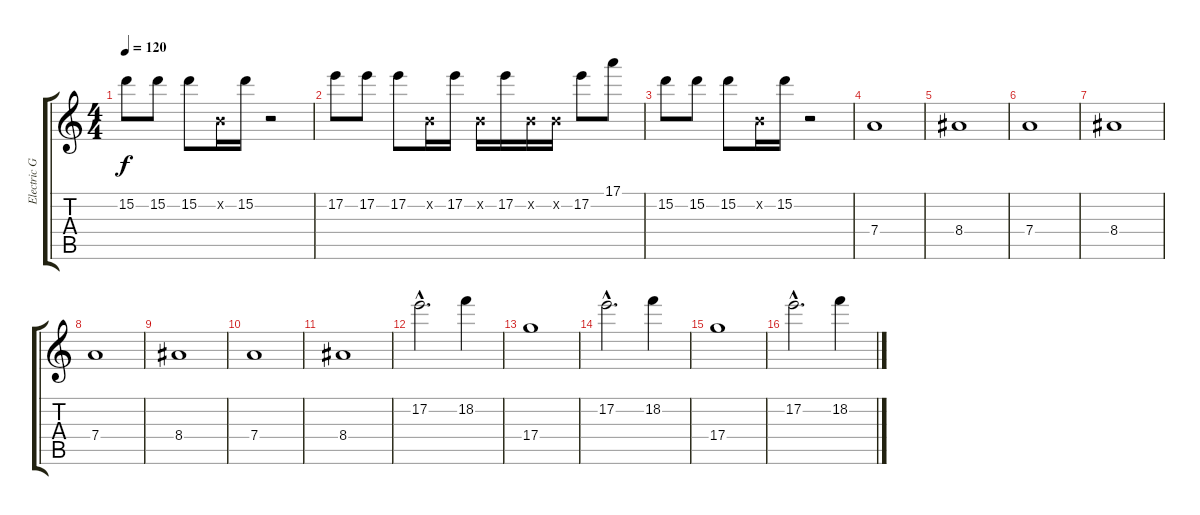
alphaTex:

\track ("Electric Guitar" "Electric G") {instrument distortionguitar}
\staff {score tabs}
\tuning (E4 B3 G3 D3 A2 E2) {hide}
\ts (4 4)
\tempo 120
\clef g2
\ks c
15.2.8{dy f} 15.2.8 15.2.8 0.2{x}.16 15.2.16 r.2 |
17.2.8 17.2.8 17.2.8 0.2{x}.16 17.2.16 0.2{x}.16 17.2.16 0.2{x}.16 0.2{x}.16 17.2.8 17.1.8 |
15.2.8 15.2.8 15.2.8 0.2{x}.16 15.2.16 r.2 |
7.4.1 |
8.4.1 |
7.4.1 |
8.4.1 |
7.4.1 |
8.4.1 |
7.4.1 |
8.4.1 |
17.2{hac}.2{d} 18.2.4 |
17.4.1 |
17.2{hac}.2{d} 18.2.4 |
17.4.1 |
17.2{hac}.2{d} 18.2.4
